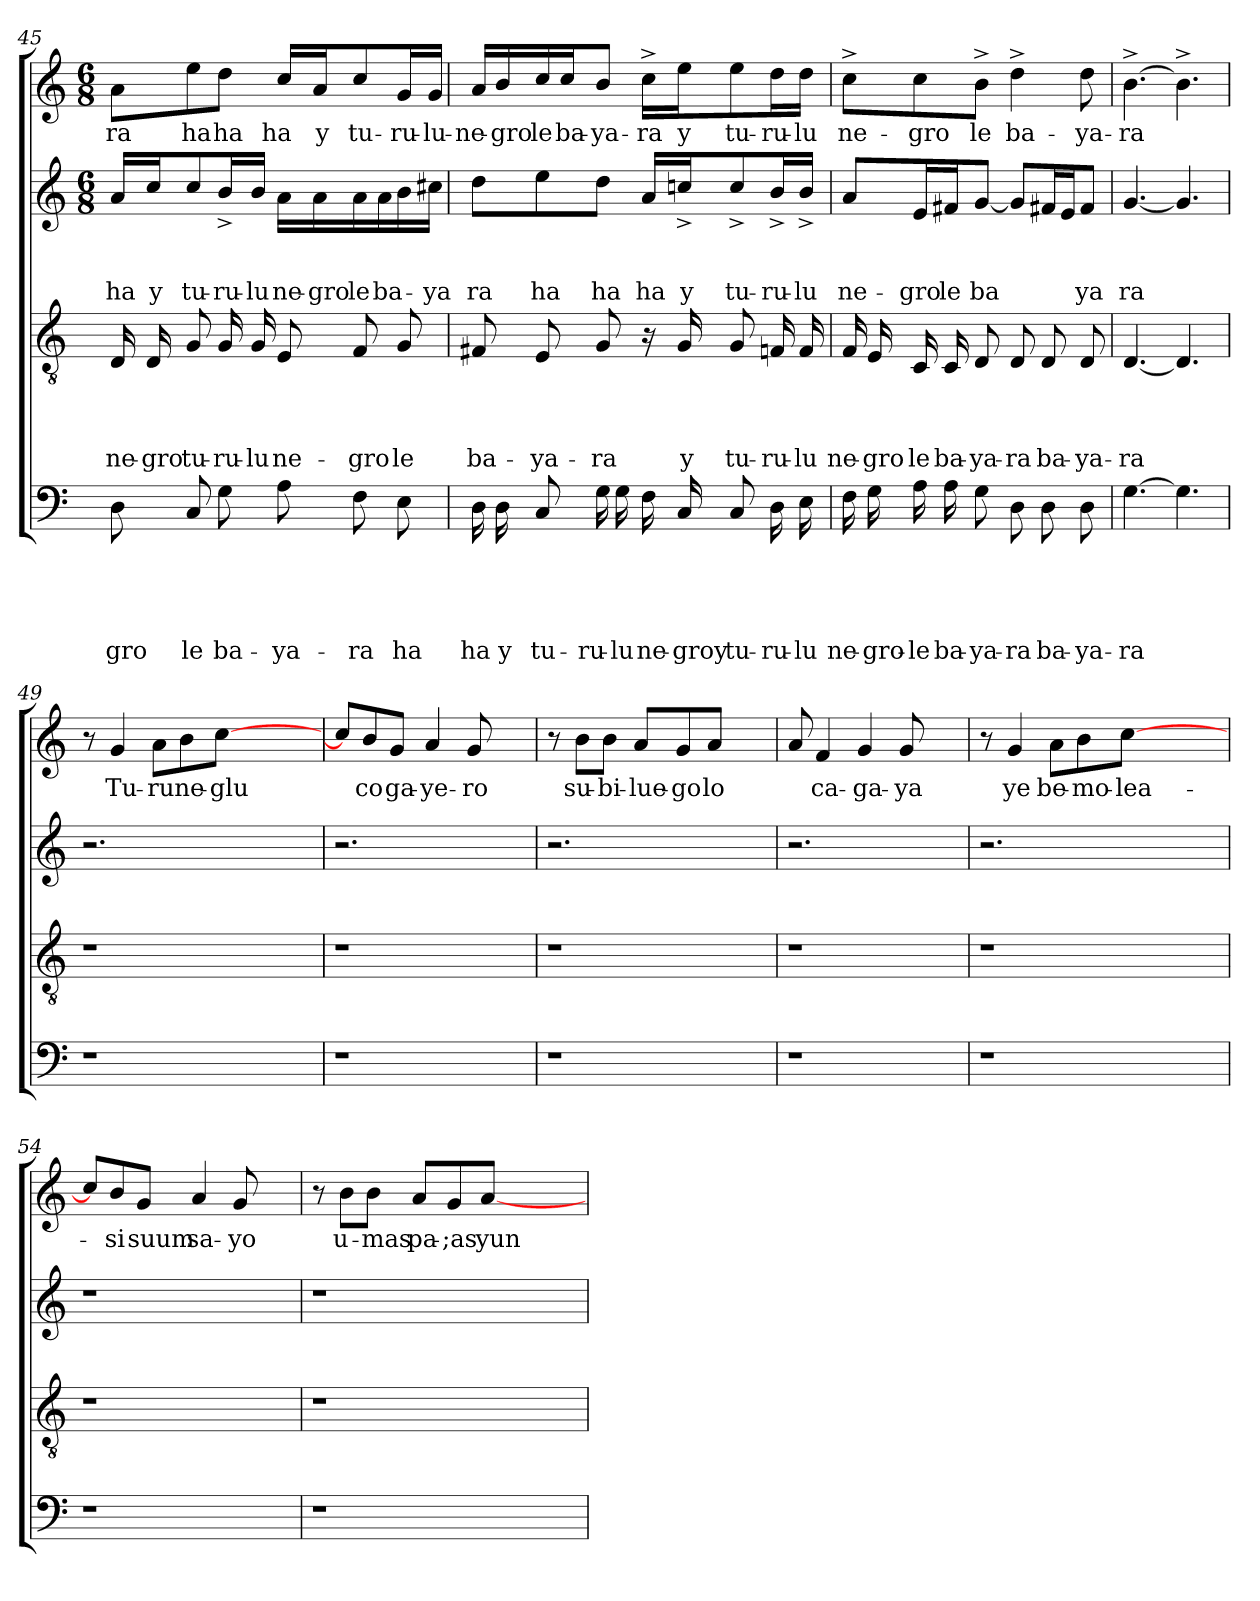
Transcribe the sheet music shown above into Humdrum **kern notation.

**kern	**text	**text	**text	**text	**text	**kern	**text	**text	**text	**text	**kern	**text	**text	**text	**kern	**text
*part4	*part4	*part4	*part4	*part4	*part4	*part3	*part3	*part3	*part3	*part3	*part2	*part2	*part2	*part2	*part1	*part1
*staff4	*staff4	*staff4	*staff4	*staff4	*staff4	*staff3	*staff3	*staff3	*staff3	*staff3	*staff2	*staff2	*staff2	*staff2	*staff1	*staff1
*clefF4	*	*	*	*	*	*clefGv2	*	*	*	*	*clefG2	*	*	*	*clefG2	*
*k[]	*	*	*	*	*	*k[]	*	*	*	*	*k[]	*	*	*	*k[]	*
*C:	*	*	*	*	*	*C:	*	*	*	*	*C:	*	*	*	*C:	*
*	*	*	*	*	*	*	*	*	*	*	*M6/8	*	*	*	*M6/8	*
=45	=45	=45	=45	=45	=45	=45	=45	=45	=45	=45	=45	=45	=45	=45	=45	=45
!	!	!	!	!	!LO:LY:b	!	!	!	!	!LO:LY:b	!	!	!	!LO:LY:b	!	!LO:LY:b
8D\	.	.	.	.	-gro	16D/	.	.	.	ne-	16a/LL	.	.	ha	8a\L	-ra
!	!	!	!	!	!	!	!	!	!	!LO:LY:b	!	!	!	!LO:LY:b	!	!
.	.	.	.	.	.	16D/	.	.	.	-gro	16cc/J	.	.	y	.	.
!	!	!	!	!	!LO:LY:b	!	!	!	!	!LO:LY:b	!	!	!	!LO:LY:b	!	!LO:LY:b
8C/	.	.	.	.	le	8G/	.	.	.	tu-	8cc/	.	.	tu-	8ee\	ha
!	!	!	!	!	!LO:LY:b	!	!	!	!	!LO:LY:b	!	!	!	!LO:LY:b	!	!LO:LY:b
8G\	.	.	.	.	ba-	16G/	.	.	.	-ru-	16b^>/L	.	.	-ru-	8dd\J	ha
!	!	!	!	!	!	!	!	!	!	!LO:LY:b	!	!	!	!LO:LY:b	!	!
.	.	.	.	.	.	16G/	.	.	.	-lu	16b/JJ	.	.	-lu	.	.
!	!	!	!	!	!LO:LY:b	!	!	!	!	!LO:LY:b	!	!	!	!LO:LY:b	!	!LO:LY:b
8A\	.	.	.	.	-ya-	8E/	.	.	.	ne-	16a\LL	.	.	ne-	16cc/LL	ha
!	!	!	!	!	!	!	!	!	!	!	!	!	!	!LO:LY:b	!	!LO:LY:b
.	.	.	.	.	.	.	.	.	.	.	16a\	.	.	-gro	16a/J	y
!	!	!	!	!	!LO:LY:b	!	!	!	!	!LO:LY:b	!	!	!	!LO:LY:b	!	!LO:LY:b
8F\	.	.	.	.	-ra	8F/	.	.	.	-gro	16a\	.	.	le	8cc/	tu-
!	!	!	!	!	!	!	!	!	!	!	!	!	!	!LO:LY:b	!	!
.	.	.	.	.	.	.	.	.	.	.	16a\	.	.	ba-	.	.
!	!	!	!	!	!LO:LY:b	!	!	!	!	!LO:LY:b	!	!	!	!	!	!LO:LY:b
8E\	.	.	.	.	ha	8G/	.	.	.	le	16b\	.	.	.	16g/L	-ru-
!	!	!	!	!	!	!	!	!	!	!	!	!	!	!LO:LY:b	!	!LO:LY:b
.	.	.	.	.	.	.	.	.	.	.	16cc#X\JJ	.	.	-ya	16g/JJ	-lu-
!!LO:PB:g=z
=46	=46	=46	=46	=46	=46	=46	=46	=46	=46	=46	=46	=46	=46	=46	=46	=46
!	!	!	!	!	!LO:LY:b	!	!	!	!	!LO:LY:b	!	!	!	!LO:LY:b	!	!LO:LY:b
16D\	.	.	.	.	ha	8F#X/	.	.	.	ba-	8dd\L	.	.	ra	16a/LL	-ne-
!	!	!	!	!	!LO:LY:b	!	!	!	!	!	!	!	!	!	!	!LO:LY:b:rj
16D\	.	.	.	.	y	.	.	.	.	.	.	.	.	.	16b/	-gro
!	!	!	!	!	!LO:LY:b	!	!	!	!	!LO:LY:b	!	!	!	!LO:LY:b	!	!LO:LY:b
8C/	.	.	.	.	tu-	8E/	.	.	.	-ya-	8ee\	.	.	ha	16cc/	le
!	!	!	!	!	!	!	!	!	!	!	!	!	!	!	!	!LO:LY:b
.	.	.	.	.	.	.	.	.	.	.	.	.	.	.	16cc/J	ba-
!	!	!	!	!	!LO:LY:b	!	!	!	!	!LO:LY:b	!	!	!	!LO:LY:b	!	!LO:LY:b:rj
16G\	.	.	.	.	-ru-	8G/	.	.	.	-ra	8dd\J	.	.	ha	8b/J	-ya-
!	!	!	!	!	!LO:LY:b:rj	!	!	!	!	!	!	!	!	!	!	!
16G\	.	.	.	.	-lu	.	.	.	.	.	.	.	.	.	.	.
!	!	!	!	!	!LO:LY:b	!	!	!	!	!	!	!	!	!LO:LY:b	!	!LO:LY:b
16F\	.	.	.	.	ne-	16rA	.	.	.	.	16a/LL	.	.	ha	16cc^>\LL	-ra
!	!	!	!	!	!LO:LY:b	!	!	!	!	!LO:LY:b	!	!	!	!LO:LY:b	!	!LO:LY:b
16C/	.	.	.	.	-groy	16G/	.	.	.	y	16ccn^>/J	.	.	y	16ee\J	y
!	!	!	!	!	!LO:LY:b	!	!	!	!	!LO:LY:b	!	!	!	!LO:LY:b	!	!LO:LY:b
8C/	.	.	.	.	tu-	8G/	.	.	.	tu-	8cc^>/	.	.	tu-	8ee\	tu-
!	!	!	!	!	!LO:LY:b	!	!	!	!	!LO:LY:b	!	!	!	!LO:LY:b	!	!LO:LY:b
16D\	.	.	.	.	-ru-	16Fn/	.	.	.	-ru-	16b^>/L	.	.	-ru-	16dd\L	-ru-
!	!	!	!	!	!LO:LY:b:rj	!	!	!	!	!LO:LY:b:rj	!	!	!	!LO:LY:b:rj	!	!LO:LY:b:rj
16E\	.	.	.	.	-lu	16F/	.	.	.	-lu	16b^>/JJ	.	.	-lu	16dd\JJ	-lu
=47	=47	=47	=47	=47	=47	=47	=47	=47	=47	=47	=47	=47	=47	=47	=47	=47
!	!	!	!	!	!LO:LY:b	!	!	!	!	!LO:LY:b	!	!	!	!LO:LY:b	!	!LO:LY:b
16F\	.	.	.	.	ne-	16F/	.	.	.	ne-	8a/L	.	.	ne-	8cc^>\L	ne-
!	!	!	!	!	!LO:LY:b	!	!	!	!	!LO:LY:b:rj	!	!	!	!	!	!
16G\	.	.	.	.	-gro-	16E/	.	.	.	-gro	.	.	.	.	.	.
!	!	!	!	!	!LO:LY:b:rj	!	!	!	!	!LO:LY:b	!	!	!	!LO:LY:b	!	!LO:LY:b
16A\	.	.	.	.	-le	16C/	.	.	.	le	16e/L	.	.	-gro	8cc\	-gro
!	!	!	!	!	!LO:LY:b	!	!	!	!	!LO:LY:b	!	!	!	!LO:LY:b	!	!
16A\	.	.	.	.	ba-	16C/	.	.	.	ba-	16f#X/J	.	.	le	.	.
!	!	!	!	!	!LO:LY:b:rj	!	!	!	!	!LO:LY:b:rj	!	!	!	!LO:LY:b	!	!LO:LY:b
8G\	.	.	.	.	-ya-	8D/	.	.	.	-ya-	[<8g/J	.	.	ba	8b^>\J	le
!	!	!	!	!	!LO:LY:b	!	!	!	!	!LO:LY:b	!	!	!	!	!	!LO:LY:b
8D\	.	.	.	.	-ra	8D/	.	.	.	-ra	8g/L]	.	.	.	4dd^>\	ba-
!	!	!	!	!	!LO:LY:b	!	!	!	!	!LO:LY:b	!	!	!	!	!	!
8D\	.	.	.	.	ba-	8D/	.	.	.	ba-	16f#X/L	.	.	.	.	.
.	.	.	.	.	.	.	.	.	.	.	16e/J	.	.	.	.	.
!	!	!	!	!	!LO:LY:b	!	!	!	!	!LO:LY:b	!	!	!	!LO:LY:b	!	!LO:LY:b
8D\	.	.	.	.	-ya-	8D/	.	.	.	-ya-	8f#/J	.	.	ya	8dd\	-ya-
=48	=48	=48	=48	=48	=48	=48	=48	=48	=48	=48	=48	=48	=48	=48	=48	=48
!	!	!	!	!	!LO:LY:b	!	!	!	!	!LO:LY:b	!	!	!	!LO:LY:b	!	!LO:LY:b
[>4.G\	.	.	.	.	-ra	[<4.D/	.	.	.	-ra	[<4.g/	.	.	ra	[>4.b^>\	-ra
4.G\]	.	.	.	.	.	4.D/]	.	.	.	.	4.g/]	.	.	.	4.b^>\]	.
!!LO:LB:g=z
=49	=49	=49	=49	=49	=49	=49	=49	=49	=49	=49	=49	=49	=49	=49	=49	=49
1r	.	.	.	.	.	1r	.	.	.	.	2.r	.	.	.	8r	.
!	!	!	!	!	!	!	!	!	!	!	!	!	!	!	!	!LO:LY:b
.	.	.	.	.	.	.	.	.	.	.	.	.	.	.	4g/	Tu-
!	!	!	!	!	!	!	!	!	!	!	!	!	!	!	!	!LO:LY:b
.	.	.	.	.	.	.	.	.	.	.	.	.	.	.	8a\L	-ru
!	!	!	!	!	!	!	!	!	!	!	!	!	!	!	!	!LO:LY:b
.	.	.	.	.	.	.	.	.	.	.	.	.	.	.	8b\	ne-
!	!	!	!	!	!	!	!	!	!	!	!	!	!	!	!	!LO:LY:b
.	.	.	.	.	.	.	.	.	.	.	.	.	.	.	[>8cc\J	-glu
.	.	.	.	.	.	.	.	.	.	.	4ryy	.	.	.	4ryy	.
=50	=50	=50	=50	=50	=50	=50	=50	=50	=50	=50	=50	=50	=50	=50	=50	=50
1r	.	.	.	.	.	1r	.	.	.	.	2.r	.	.	.	8cc/L]	.
!	!	!	!	!	!	!	!	!	!	!	!	!	!	!	!	!LO:LY:b
.	.	.	.	.	.	.	.	.	.	.	.	.	.	.	8b/	co
!	!	!	!	!	!	!	!	!	!	!	!	!	!	!	!	!LO:LY:b
.	.	.	.	.	.	.	.	.	.	.	.	.	.	.	8g/J	ga-
!	!	!	!	!	!	!	!	!	!	!	!	!	!	!	!	!LO:LY:b:rj
.	.	.	.	.	.	.	.	.	.	.	.	.	.	.	4a/	-ye-
!	!	!	!	!	!	!	!	!	!	!	!	!	!	!	!	!LO:LY:b
.	.	.	.	.	.	.	.	.	.	.	.	.	.	.	8g/	-ro
.	.	.	.	.	.	.	.	.	.	.	4ryy	.	.	.	4ryy	.
=51	=51	=51	=51	=51	=51	=51	=51	=51	=51	=51	=51	=51	=51	=51	=51	=51
1r	.	.	.	.	.	1r	.	.	.	.	2.r	.	.	.	8r	.
!	!	!	!	!	!	!	!	!	!	!	!	!	!	!	!	!LO:LY:b
.	.	.	.	.	.	.	.	.	.	.	.	.	.	.	8b\L	su-
!	!	!	!	!	!	!	!	!	!	!	!	!	!	!	!	!LO:LY:b
.	.	.	.	.	.	.	.	.	.	.	.	.	.	.	8b\J	-bi-
!	!	!	!	!	!	!	!	!	!	!	!	!	!	!	!	!LO:LY:b
.	.	.	.	.	.	.	.	.	.	.	.	.	.	.	8a/L	-lue-
!	!	!	!	!	!	!	!	!	!	!	!	!	!	!	!	!LO:LY:b:rj
.	.	.	.	.	.	.	.	.	.	.	.	.	.	.	8g/	-go
!	!	!	!	!	!	!	!	!	!	!	!	!	!	!	!	!LO:LY:b
.	.	.	.	.	.	.	.	.	.	.	.	.	.	.	8a/J	lo
.	.	.	.	.	.	.	.	.	.	.	4ryy	.	.	.	4ryy	.
=52	=52	=52	=52	=52	=52	=52	=52	=52	=52	=52	=52	=52	=52	=52	=52	=52
1r	.	.	.	.	.	1r	.	.	.	.	2.r	.	.	.	8a/	.
!	!	!	!	!	!	!	!	!	!	!	!	!	!	!	!	!LO:LY:b
.	.	.	.	.	.	.	.	.	.	.	.	.	.	.	4f/	ca-
!	!	!	!	!	!	!	!	!	!	!	!	!	!	!	!	!LO:LY:b
.	.	.	.	.	.	.	.	.	.	.	.	.	.	.	4g/	-ga-
!	!	!	!	!	!	!	!	!	!	!	!	!	!	!	!	!LO:LY:b
.	.	.	.	.	.	.	.	.	.	.	.	.	.	.	8g/	-ya
.	.	.	.	.	.	.	.	.	.	.	4ryy	.	.	.	4ryy	.
=53	=53	=53	=53	=53	=53	=53	=53	=53	=53	=53	=53	=53	=53	=53	=53	=53
1r	.	.	.	.	.	1r	.	.	.	.	2.r	.	.	.	8r	.
!	!	!	!	!	!	!	!	!	!	!	!	!	!	!	!	!LO:LY:b
.	.	.	.	.	.	.	.	.	.	.	.	.	.	.	4g/	ye
!	!	!	!	!	!	!	!	!	!	!	!	!	!	!	!	!LO:LY:b
.	.	.	.	.	.	.	.	.	.	.	.	.	.	.	8a\L	be-
!	!	!	!	!	!	!	!	!	!	!	!	!	!	!	!	!LO:LY:b
.	.	.	.	.	.	.	.	.	.	.	.	.	.	.	8b\	-mo-
!	!	!	!	!	!	!	!	!	!	!	!	!	!	!	!	!LO:LY:b:rj
.	.	.	.	.	.	.	.	.	.	.	.	.	.	.	[<8cc\J	-lea-
.	.	.	.	.	.	.	.	.	.	.	4ryy	.	.	.	4ryy	.
!!LO:LB:g=z
=54	=54	=54	=54	=54	=54	=54	=54	=54	=54	=54	=54	=54	=54	=54	=54	=54
!	!	!	!	!	!	!	!	!	!	!	!LO:N:vis=1	!	!	!	!	!
1r	.	.	.	.	.	1r	.	.	.	.	2.r	.	.	.	8cc/L]	.
!	!	!	!	!	!	!	!	!	!	!	!	!	!	!	!	!LO:LY:b
.	.	.	.	.	.	.	.	.	.	.	.	.	.	.	8b/	-si
!	!	!	!	!	!	!	!	!	!	!	!	!	!	!	!	!LO:LY:b
.	.	.	.	.	.	.	.	.	.	.	.	.	.	.	8g/J	suum
!	!	!	!	!	!	!	!	!	!	!	!	!	!	!	!	!LO:LY:b
.	.	.	.	.	.	.	.	.	.	.	.	.	.	.	4a/	sa-
!	!	!	!	!	!	!	!	!	!	!	!	!	!	!	!	!LO:LY:b
.	.	.	.	.	.	.	.	.	.	.	.	.	.	.	8g/	-yo
.	.	.	.	.	.	.	.	.	.	.	4ryy	.	.	.	4ryy	.
=55	=55	=55	=55	=55	=55	=55	=55	=55	=55	=55	=55	=55	=55	=55	=55	=55
!	!	!	!	!	!	!	!	!	!	!	!LO:N:vis=1	!	!	!	!	!
1r	.	.	.	.	.	1r	.	.	.	.	2.r	.	.	.	8r	.
!	!	!	!	!	!	!	!	!	!	!	!	!	!	!	!	!LO:LY:b
.	.	.	.	.	.	.	.	.	.	.	.	.	.	.	8b\L	u-
!	!	!	!	!	!	!	!	!	!	!	!	!	!	!	!	!LO:LY:b
.	.	.	.	.	.	.	.	.	.	.	.	.	.	.	8b\J	-mas
!	!	!	!	!	!	!	!	!	!	!	!	!	!	!	!	!LO:LY:b
.	.	.	.	.	.	.	.	.	.	.	.	.	.	.	8a/L	pa-
!	!	!	!	!	!	!	!	!	!	!	!	!	!	!	!	!LO:LY:b:rj
.	.	.	.	.	.	.	.	.	.	.	.	.	.	.	8g/	-;as
!	!	!	!	!	!	!	!	!	!	!	!	!	!	!	!	!LO:LY:b
.	.	.	.	.	.	.	.	.	.	.	.	.	.	.	[<8a/J	yun
.	.	.	.	.	.	.	.	.	.	.	4ryy	.	.	.	4ryy	.
=	=	=	=	=	=	=	=	=	=	=	=	=	=	=	=	=
*-	*-	*-	*-	*-	*-	*-	*-	*-	*-	*-	*-	*-	*-	*-	*-	*-
